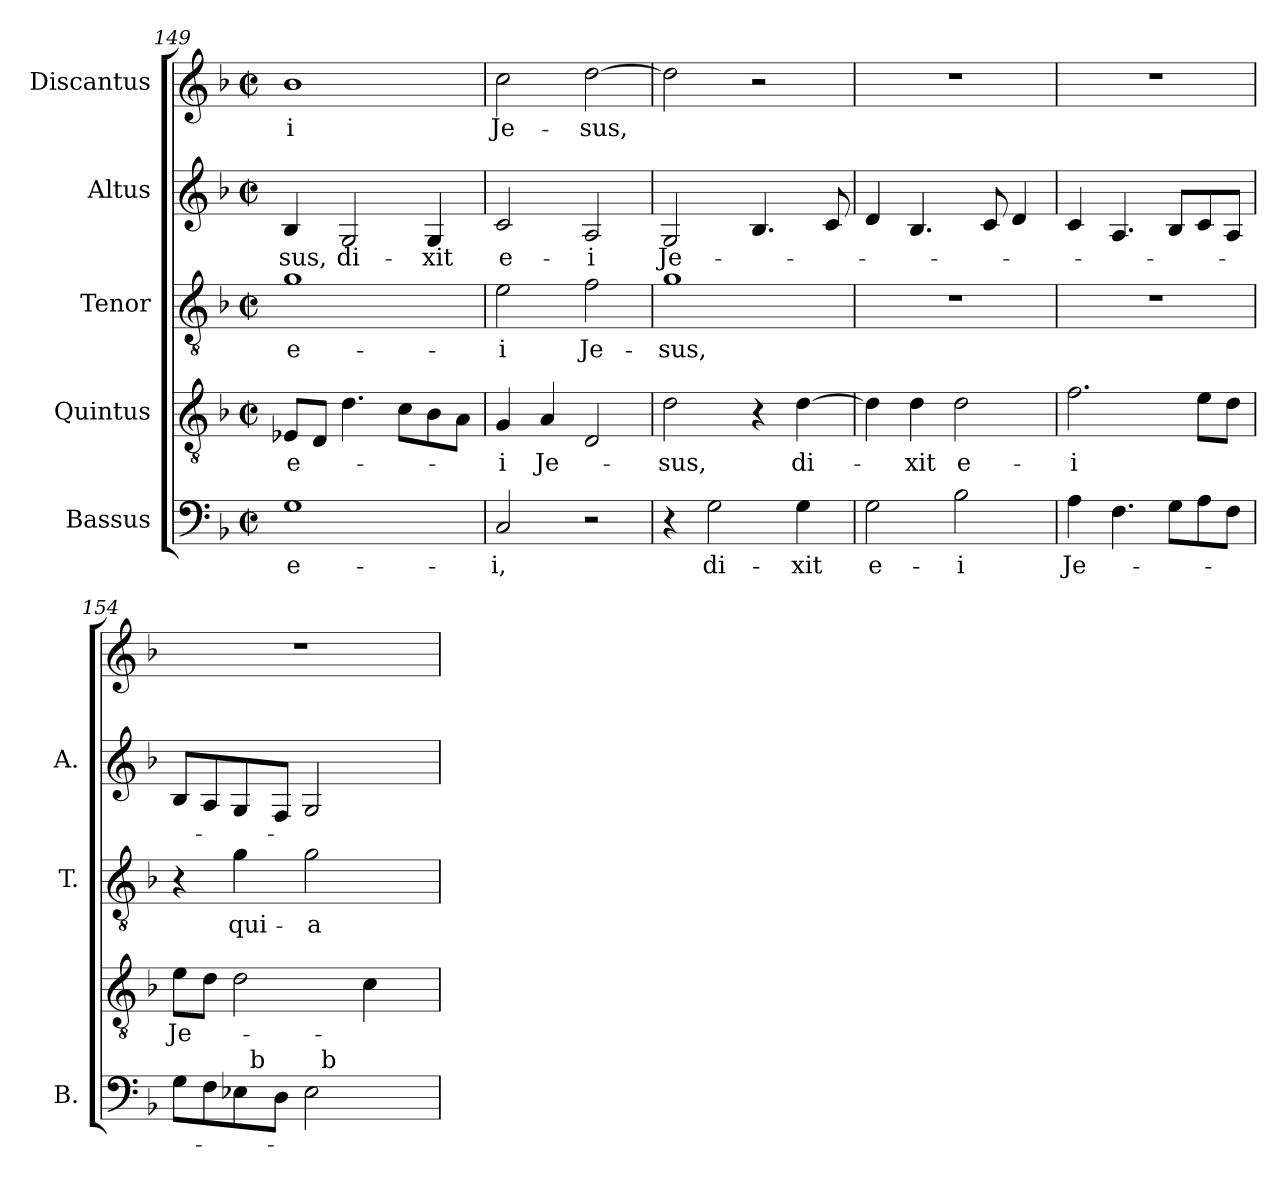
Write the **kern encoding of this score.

**kern	**text	**kern	**text	**kern	**text	**kern	**text	**kern	**text
*part5	*part5	*part4	*part4	*part3	*part3	*part2	*part2	*part1	*part1
*staff5	*staff5	*staff4	*staff4	*staff3	*staff3	*staff2	*staff2	*staff1	*staff1
*I"Bassus	*	*I"Quintus	*	*I"Tenor	*	*I"Altus	*	*I"Discantus	*
*I'B.	*	*	*	*I'T.	*	*I'A.	*	*	*
*clefF4	*	*clefGv2	*	*clefGv2	*	*clefG2	*	*clefG2	*
*	*	*ITrd7c12	*	*ITrd7c12	*	*	*	*	*
*k[b-]	*	*k[b-]	*	*k[b-]	*	*k[b-]	*	*k[b-]	*
*F:	*	*F:	*	*F:	*	*F:	*	*F:	*
*M2/2	*	*M2/2	*	*M2/2	*	*M2/2	*	*M2/2	*
*met(c|)	*	*met(c|)	*	*met(c|)	*	*met(c|)	*	*met(c|)	*
=149	=149	=149	=149	=149	=149	=149	=149	=149	=149
!	!LO:LY:b:color=#000000	!	!	!	!	!	!	!	!
!	!	!	!LO:LY:b:color=#000000	!	!	!	!	!	!
!	!	!	!	!	!LO:LY:b:color=#000000	!	!	!	!
!	!	!	!	!	!	!	!LO:LY:b:color=#000000	!	!
!	!	!	!	!	!	!	!	!	!LO:LY:b:color=#000000
1Gi	e-	8EE-Xi/L	e-	1Gi	e-	4B-i/	-sus,	1b-i	-i
.	.	8DDi/J	.	.	.	.	.	.	.
!	!	!	!	!	!	!	!LO:LY:b:color=#000000	!	!
.	.	4.Di\	.	.	.	2Gi/	di-	.	.
.	.	8Ci\L	.	.	.	.	.	.	.
!	!	!	!	!	!	!	!LO:LY:b:color=#000000	!	!
.	.	8BB-i\	.	.	.	4Gi/	-xit	.	.
.	.	8AAi\J	.	.	.	.	.	.	.
=150	=150	=150	=150	=150	=150	=150	=150	=150	=150
!	!LO:LY:b:color=#000000	!	!	!	!	!	!	!	!
!	!	!	!LO:LY:b:color=#000000	!	!	!	!	!	!
!	!	!	!	!	!LO:LY:b:color=#000000	!	!	!	!
!	!	!	!	!	!	!	!LO:LY:b:color=#000000	!	!
!	!	!	!	!	!	!	!	!	!LO:LY:b:color=#000000
2Ci/	-i,	4GGi/	-i	2Ei\	-i	2ci/	e-	2cci\	Je-
!	!	!	!LO:LY:b:color=#000000	!	!	!	!	!	!
.	.	4AAi/	Je-	.	.	.	.	.	.
!	!	!	!	!	!LO:LY:b:color=#000000	!	!	!	!
!	!	!	!	!	!	!	!LO:LY:b:color=#000000	!	!
!	!	!	!	!	!	!	!	!	!LO:LY:b:color=#000000
2r	.	2DDi/	.	2Fi\	Je-	2Ai/	-i	[>2ddi\	-sus,
!!LO:LB:g=z
=151	=151	=151	=151	=151	=151	=151	=151	=151	=151
!	!	!	!LO:LY:b:color=#000000	!	!	!	!	!	!
!	!	!	!	!	!LO:LY:b:color=#000000	!	!	!	!
!	!	!	!	!	!	!	!LO:LY:b:color=#000000	!	!
4r	.	2Di\	-sus,	1Gi	-sus,	2Gi/	Je-	2ddi\]	.
!	!LO:LY:b:color=#000000	!	!	!	!	!	!	!	!
2Gi\	di-	.	.	.	.	.	.	.	.
.	.	4r	.	.	.	4.B-i/	.	2r	.
!	!LO:LY:b:color=#000000	!	!	!	!	!	!	!	!
!	!	!	!LO:LY:b:color=#000000	!	!	!	!	!	!
4Gi\	-xit	[>4Di\	di-	.	.	.	.	.	.
.	.	.	.	.	.	8ci/	.	.	.
=152	=152	=152	=152	=152	=152	=152	=152	=152	=152
!	!LO:LY:b:color=#000000	!	!	!	!	!	!	!	!
2Gi\	e-	4Di\]	.	1r	.	4di/	.	1r	.
!	!	!	!LO:LY:b:color=#000000	!	!	!	!	!	!
.	.	4Di\	-xit	.	.	4.B-i/	.	.	.
!	!LO:LY:b:color=#000000	!	!	!	!	!	!	!	!
!	!	!	!LO:LY:b:color=#000000	!	!	!	!	!	!
2B-i\	-i	2Di\	e-	.	.	.	.	.	.
.	.	.	.	.	.	8ci/	.	.	.
.	.	.	.	.	.	4di/	.	.	.
=153	=153	=153	=153	=153	=153	=153	=153	=153	=153
!	!LO:LY:b:color=#000000	!	!	!	!	!	!	!	!
!	!	!	!LO:LY:b:color=#000000	!	!	!	!	!	!
4Ai\	Je-	2.Fi\	-i	1r	.	4ci/	.	1r	.
4.Fi\	.	.	.	.	.	4.Ai/	.	.	.
8Gi\L	.	.	.	.	.	8B-i/L	.	.	.
8Ai\	.	8Ei\L	.	.	.	8ci/	.	.	.
8Fi\J	.	8Di\J	.	.	.	8Ai/J	.	.	.
=154	=154	=154	=154	=154	=154	=154	=154	=154	=154
!	!	!	!LO:LY:b:color=#000000	!	!	!	!	!	!
*^	*	*	*	*	*	*	*	*	*
*	*^	*	*	*	*	*	*	*	*	*
8Gi\L	4ryy	2ryy	.	8Ei\L	Je-	4r	.	8B-i/L	.	1r	.
8Fi\	.	.	.	8Di\J	.	.	.	8Ai/	.	.	.
!	!	!	!	!	!	!	!LO:LY:b:color=#000000	!	!	!	!
8E-i\	32ryy	.	.	2Di\	.	4Gi\	qui-	8Gi/	.	.	.
.	256ryy	.	.	.	.	.	.	.	.	.	.
!	!LO:TX:a:t=b	!	!	!	!	!	!	!	!	!	!
.	2ryy	.	.	.	.	.	.	.	.	.	.
8Di\J	.	.	.	.	.	.	.	8Fi/J	.	.	.
!	!	!	!	!	!	!	!LO:LY:b:color=#000000	!	!	!	!
2E-i\	.	32ryy	.	.	.	2Gi\	-a	2Gi/	.	.	.
.	.	256ryy	.	.	.	.	.	.	.	.	.
!	!	!LO:TX:a:t=b	!	!	!	!	!	!	!	!	!
.	.	4ryy	.	.	.	.	.	.	.	.	.
.	.	.	.	4Ci\	.	.	.	.	.	.	.
.	8ryy	8ryy	.	.	.	.	.	.	.	.	.
.	16ryy	16ryy	.	.	.	.	.	.	.	.	.
.	64..ryy	64..ryy	.	.	.	.	.	.	.	.	.
*v	*v	*v	*	*	*	*	*	*	*	*	*
=	=	=	=	=	=	=	=	=	=
*-	*-	*-	*-	*-	*-	*-	*-	*-	*-
